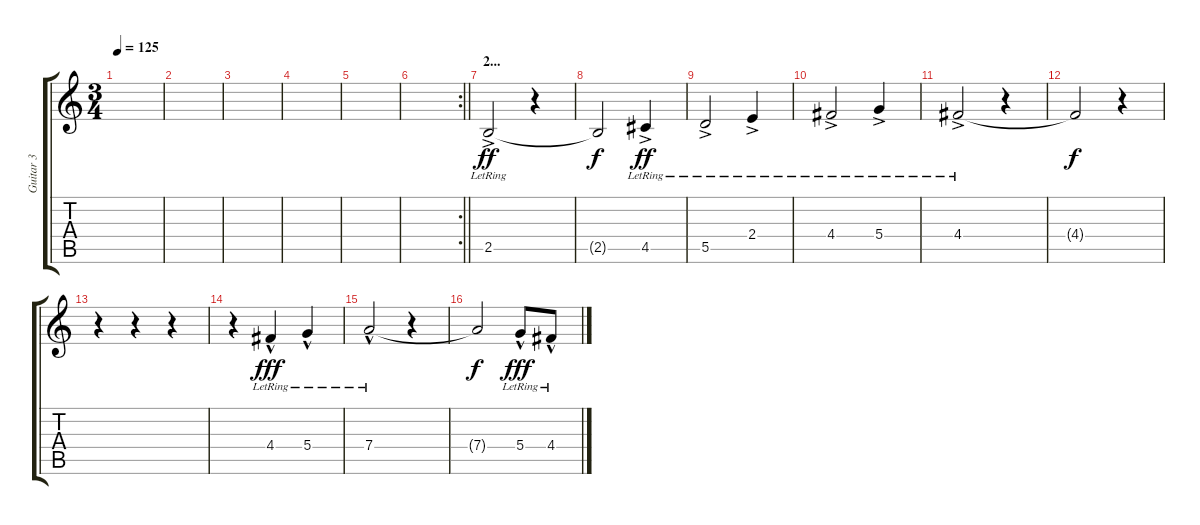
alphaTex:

\track ("Guitar 3" "Guitar 3") {instrument acousticguitarnylon}
\staff {score tabs}
\tuning (E4 B3 G3 D3 A2 E2) {hide}
\ts (3 4)
\tempo 125
\clef g2
\ks c
|
|
|
|
|
\rc 2
\barLineRight lightlight
|
\section ("" "2...")
2.5{ac lr}.2{dy ff} r.4 |
2.5{t}.2{dy f} 4.5{ac lr}.4{dy ff} |
5.5{ac lr}.2 2.4{ac lr}.4 |
4.4{ac lr}.2 5.4{ac lr}.4 |
4.4{ac lr}.2 r.4 |
4.4{t}.2{dy f} r.4 |
r.4 r.4 r.4 |
r.4 4.4{hac lr}.4{dy fff} 5.4{hac lr}.4 |
7.4{hac lr}.2 r.4 |
7.4{t}.2{dy f} 5.4{hac lr}.8{dy fff} 4.4{hac lr}.8
